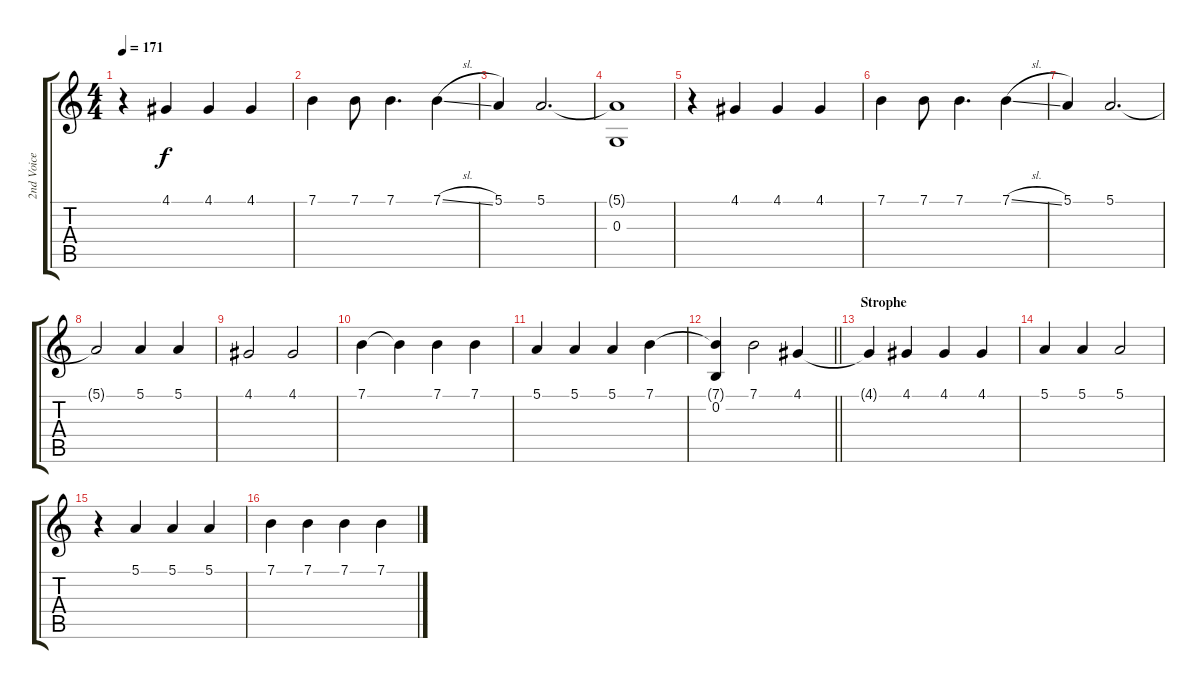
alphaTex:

\track ("2nd Voice" "2nd Voice") {instrument sopranosax}
\staff {score tabs}
\tuning (E4 B3 G3 D3 A2 E2) {hide}
\ts (4 4)
\section ("" "")
\tempo 171
\clef g2
\ks c
r.4{dy f} 4.1.4 4.1.4 4.1.4 |
7.1.4 7.1.8 7.1.4{d} 7.1{sl}.4 |
5.1.4 5.1.2{d} |
(5.1{t} 0.3).1 |
r.4 4.1.4 4.1.4 4.1.4 |
7.1.4 7.1.8 7.1.4{d} 7.1{sl}.4 |
5.1.4 5.1.2{d} |
5.1{t}.2 5.1.4 5.1.4 |
4.1.2 4.1.2 |
7.1.4 7.1{t}.4 7.1.4 7.1.4 |
5.1.4 5.1.4 5.1.4 7.1.4 |
\barLineRight lightlight
(7.1{t} 0.2).4 7.1.2 4.1.4 |
\section ("" "Strophe")
4.1{t}.4 4.1.4 4.1.4 4.1.4 |
5.1.4 5.1.4 5.1.2 |
r.4 5.1.4 5.1.4 5.1.4 |
7.1.4 7.1.4 7.1.4 7.1.4
